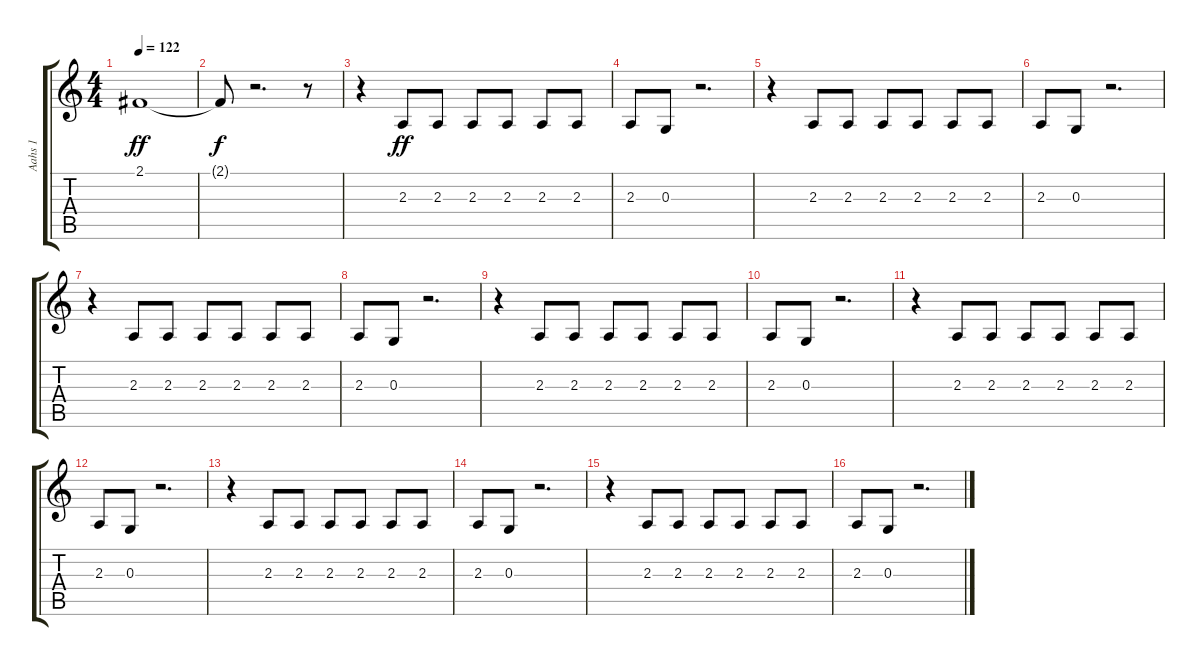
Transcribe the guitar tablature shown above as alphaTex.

\track ("Aahs 1" "Aahs 1") {instrument choiraahs}
\staff {score tabs}
\tuning (E4 B3 G3 D3 A2 E2) {hide}
\ts (4 4)
\tempo 122
\clef g2
\ks c
2.1.1{dy ff} |
2.1{t}.8{dy f} r.2{d} r.8 |
r.4 2.3.8{dy ff} 2.3.8 2.3.8 2.3.8 2.3.8 2.3.8 |
2.3.8 0.3.8 r.2{d} |
r.4 2.3.8 2.3.8 2.3.8 2.3.8 2.3.8 2.3.8 |
2.3.8 0.3.8 r.2{d} |
r.4 2.3.8 2.3.8 2.3.8 2.3.8 2.3.8 2.3.8 |
2.3.8 0.3.8 r.2{d} |
r.4 2.3.8 2.3.8 2.3.8 2.3.8 2.3.8 2.3.8 |
2.3.8 0.3.8 r.2{d} |
r.4 2.3.8{volume 13} 2.3.8{volume 13} 2.3.8{volume 13} 2.3.8{volume 13} 2.3.8{volume 13} 2.3.8{volume 12} |
2.3.8{volume 12} 0.3.8{volume 12} r.2{d} |
r.4 2.3.8{volume 10} 2.3.8{volume 10} 2.3.8{volume 10} 2.3.8{volume 10} 2.3.8{volume 10} 2.3.8{volume 9} |
2.3.8{volume 9} 0.3.8{volume 9} r.2{d} |
r.4 2.3.8{volume 7} 2.3.8{volume 7} 2.3.8{volume 7} 2.3.8{volume 7} 2.3.8{volume 6} 2.3.8{volume 6} |
2.3.8{volume 6} 0.3.8{volume 6} r.2{d}
